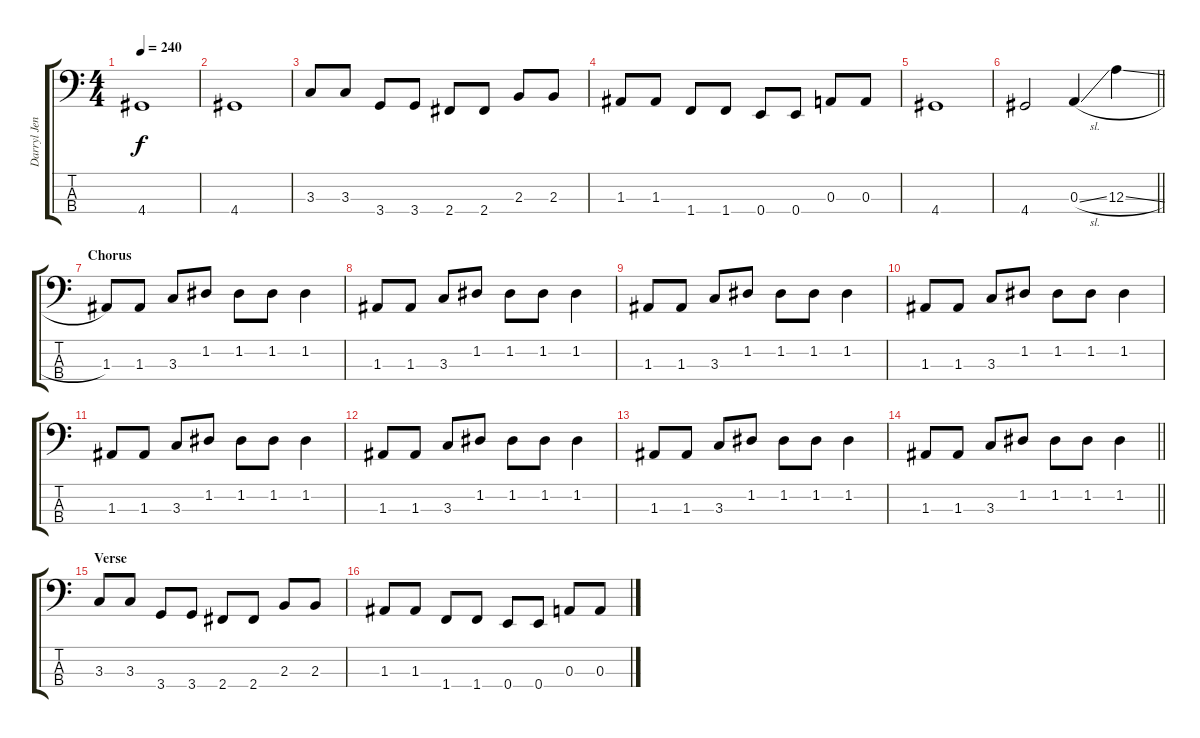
\track ("Darryl Jenifer" "Darryl Jen") {instrument electricbassfinger}
\staff {score tabs}
\tuning (G2 D2 A1 E1) {hide}
\ts (4 4)
\tempo 240
\clef f4
\ks c
4.4.1{dy f} |
4.4.1 |
3.3.8 3.3.8 3.4.8 3.4.8 2.4.8 2.4.8 2.3.8 2.3.8 |
1.3.8 1.3.8 1.4.8 1.4.8 0.4.8 0.4.8 0.3.8 0.3.8 |
4.4.1 |
\barLineRight lightlight
4.4.2 0.3{sl}.4 12.3{sl}.4 |
\section ("" "Chorus")
1.3.8 1.3.8 3.3.8 1.2.8 1.2.8 1.2.8 1.2.4 |
1.3.8 1.3.8 3.3.8 1.2.8 1.2.8 1.2.8 1.2.4 |
1.3.8 1.3.8 3.3.8 1.2.8 1.2.8 1.2.8 1.2.4 |
1.3.8 1.3.8 3.3.8 1.2.8 1.2.8 1.2.8 1.2.4 |
1.3.8 1.3.8 3.3.8 1.2.8 1.2.8 1.2.8 1.2.4 |
1.3.8 1.3.8 3.3.8 1.2.8 1.2.8 1.2.8 1.2.4 |
1.3.8 1.3.8 3.3.8 1.2.8 1.2.8 1.2.8 1.2.4 |
\barLineRight lightlight
1.3.8 1.3.8 3.3.8 1.2.8 1.2.8 1.2.8 1.2.4 |
\section ("" "Verse")
3.3.8 3.3.8 3.4.8 3.4.8 2.4.8 2.4.8 2.3.8 2.3.8 |
1.3.8 1.3.8 1.4.8 1.4.8 0.4.8 0.4.8 0.3.8 0.3.8
